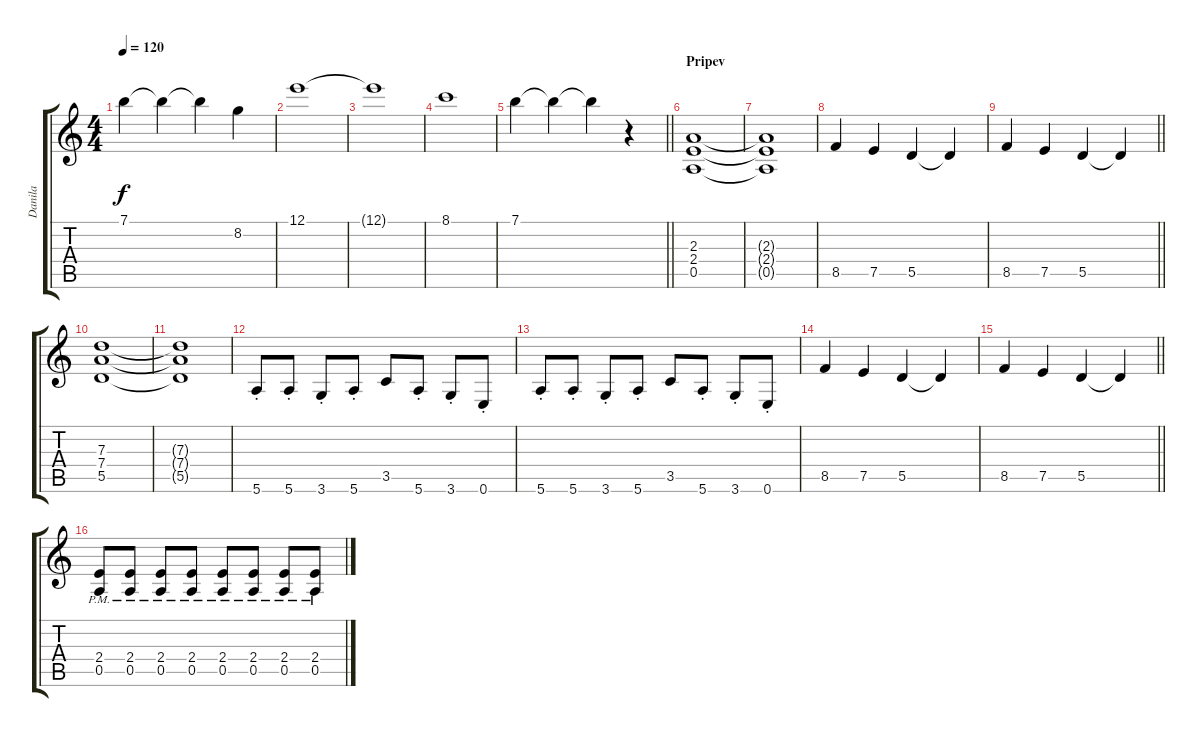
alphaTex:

\track ("Danila" "Danila") {instrument acousticguitarsteel}
\staff {score tabs}
\tuning (E4 B3 G3 D3 A2 E2) {hide}
\ts (4 4)
\tempo 120
\clef g2
\ks c
7.1.4{dy f} 7.1{t}.4 7.1{t}.4 8.2.4 |
12.1.1 |
12.1{t}.1 |
8.1.1 |
\barLineRight lightlight
7.1.4 7.1{t}.4 7.1{t}.4 r.4 |
\section ("" "Pripev")
(2.3 2.4 0.5).1 |
(2.3{t} 2.4{t} 0.5{t}).1 |
8.5.4 7.5.4 5.5.4 5.5{t}.4 |
\barLineRight lightlight
8.5.4 7.5.4 5.5.4 5.5{t}.4 |
(7.3 7.4 5.5).1 |
(7.3{t} 7.4{t} 5.5{t}).1 |
5.6{st}.8 5.6{st}.8 3.6{st}.8 5.6{st}.8 3.5.8 5.6{st}.8 3.6{st}.8 0.6{st}.8 |
5.6{st}.8 5.6{st}.8 3.6{st}.8 5.6{st}.8 3.5.8 5.6{st}.8 3.6{st}.8 0.6{st}.8 |
8.5.4 7.5.4 5.5.4 5.5{t}.4 |
\barLineRight lightlight
8.5.4 7.5.4 5.5.4 5.5{t}.4 |
\section ("" "")
(2.4{pm} 0.5{pm}).8 (2.4{pm} 0.5{pm}).8 (2.4{pm} 0.5{pm}).8 (2.4{pm} 0.5{pm}).8 (2.4{pm} 0.5{pm}).8 (2.4{pm} 0.5{pm}).8 (2.4{pm} 0.5{pm}).8 (2.4{pm} 0.5{pm}).8
